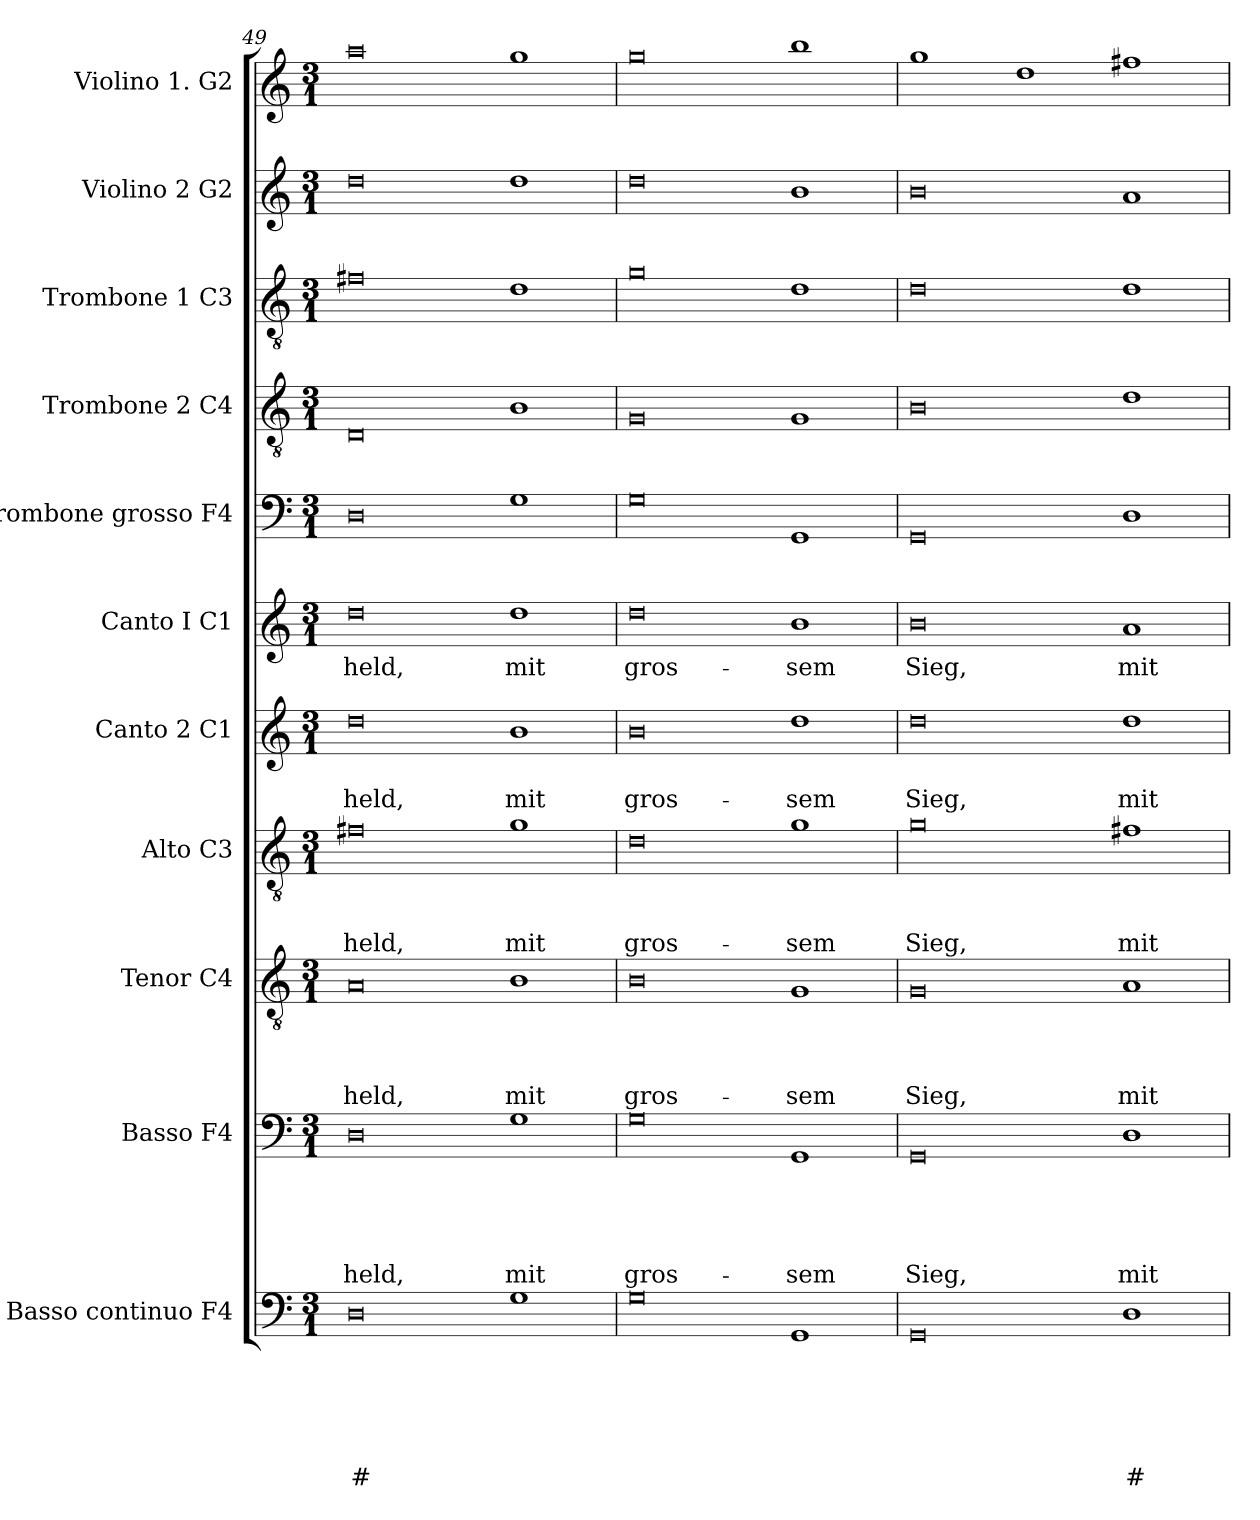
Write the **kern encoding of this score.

**kern	**text	**text	**text	**text	**text	**text	**kern	**text	**text	**text	**text	**text	**kern	**text	**text	**text	**text	**kern	**text	**text	**text	**kern	**text	**text	**kern	**text	**kern	**kern	**kern	**kern	**kern
*part11	*part11	*part11	*part11	*part11	*part11	*part11	*part10	*part10	*part10	*part10	*part10	*part10	*part9	*part9	*part9	*part9	*part9	*part8	*part8	*part8	*part8	*part7	*part7	*part7	*part6	*part6	*part5	*part4	*part3	*part2	*part1
*staff11	*staff11	*staff11	*staff11	*staff11	*staff11	*staff11	*staff10	*staff10	*staff10	*staff10	*staff10	*staff10	*staff9	*staff9	*staff9	*staff9	*staff9	*staff8	*staff8	*staff8	*staff8	*staff7	*staff7	*staff7	*staff6	*staff6	*staff5	*staff4	*staff3	*staff2	*staff1
*I"Basso continuo F4	*	*	*	*	*	*	*I"Basso F4	*	*	*	*	*	*I"Tenor C4	*	*	*	*	*I"Alto C3	*	*	*	*I"Canto 2 C1	*	*	*I"Canto I C1	*	*I"Trombone grosso F4	*I"Trombone 2 C4	*I"Trombone 1 C3	*I"Violino 2 G2	*I"Violino 1. G2
*	*	*	*	*	*	*	*I'B	*	*	*	*	*	*I'T	*	*	*	*	*I'A	*	*	*	*I'C2	*	*	*I'C1	*	*I'Trb 3	*I'Trb 2	*I'Trb 1	*I'Vln2	*I'Vln 1
*clefF4	*	*	*	*	*	*	*clefF4	*	*	*	*	*	*clefGv2	*	*	*	*	*clefGv2	*	*	*	*clefG2	*	*	*clefG2	*	*clefF4	*clefGv2	*clefGv2	*clefG2	*clefG2
*k[]	*	*	*	*	*	*	*k[]	*	*	*	*	*	*k[]	*	*	*	*	*k[]	*	*	*	*k[]	*	*	*k[]	*	*k[]	*k[]	*k[]	*k[]	*k[]
*C:	*	*	*	*	*	*	*C:	*	*	*	*	*	*C:	*	*	*	*	*C:	*	*	*	*C:	*	*	*C:	*	*C:	*C:	*C:	*C:	*C:
*M3/1	*	*	*	*	*	*	*M3/1	*	*	*	*	*	*M3/1	*	*	*	*	*M3/1	*	*	*	*M3/1	*	*	*M3/1	*	*M3/1	*M3/1	*M3/1	*M3/1	*M3/1
=49	=49	=49	=49	=49	=49	=49	=49	=49	=49	=49	=49	=49	=49	=49	=49	=49	=49	=49	=49	=49	=49	=49	=49	=49	=49	=49	=49	=49	=49	=49	=49
!	!	!	!	!	!	!LO:LY:b	!	!	!	!	!	!LO:LY:b	!	!	!	!	!LO:LY:b	!	!	!	!LO:LY:b	!	!	!LO:LY:b	!	!LO:LY:b	!	!	!	!	!
0D	.	.	.	.	.	#	0D	.	.	.	.	-held,	0A	.	.	.	-held,	0f#X	.	.	-held,	0dd	.	-held,	0dd	-held,	0D	0D	0f#X	0dd	0aa
!	!	!	!	!	!	!	!	!	!	!	!	!LO:LY:b	!	!	!	!	!LO:LY:b	!	!	!	!LO:LY:b	!	!	!LO:LY:b	!	!LO:LY:b	!	!	!	!	!
1G	.	.	.	.	.	.	1G	.	.	.	.	mit	1B	.	.	.	mit	1g	.	.	mit	1b	.	mit	1dd	mit	1G	1B	1d	1dd	1gg
=50	=50	=50	=50	=50	=50	=50	=50	=50	=50	=50	=50	=50	=50	=50	=50	=50	=50	=50	=50	=50	=50	=50	=50	=50	=50	=50	=50	=50	=50	=50	=50
!	!	!	!	!	!	!	!	!	!	!	!	!LO:LY:b	!	!	!	!	!LO:LY:b	!	!	!	!LO:LY:b	!	!	!LO:LY:b	!	!LO:LY:b	!	!	!	!	!
0G	.	.	.	.	.	.	0G	.	.	.	.	gros-	0B	.	.	.	gros-	0d	.	.	gros-	0b	.	gros-	0dd	gros-	0G	0G	0g	0dd	0gg
!	!	!	!	!	!	!	!	!	!	!	!	!LO:LY:b	!	!	!	!	!LO:LY:b	!	!	!	!LO:LY:b	!	!	!LO:LY:b	!	!LO:LY:b	!	!	!	!	!
1GG	.	.	.	.	.	.	1GG	.	.	.	.	-sem	1G	.	.	.	-sem	1g	.	.	-sem	1dd	.	-sem	1b	-sem	1GG	1G	1d	1b	1bb
=51	=51	=51	=51	=51	=51	=51	=51	=51	=51	=51	=51	=51	=51	=51	=51	=51	=51	=51	=51	=51	=51	=51	=51	=51	=51	=51	=51	=51	=51	=51	=51
!	!	!	!	!	!	!	!	!	!	!	!	!LO:LY:b	!	!	!	!	!LO:LY:b	!	!	!	!LO:LY:b	!	!	!LO:LY:b	!	!LO:LY:b	!	!	!	!	!
0GG	.	.	.	.	.	.	0GG	.	.	.	.	Sieg,	0G	.	.	.	Sieg,	0g	.	.	Sieg,	0dd	.	Sieg,	0b	Sieg,	0GG	0B	0d	0b	1gg
.	.	.	.	.	.	.	.	.	.	.	.	.	.	.	.	.	.	.	.	.	.	.	.	.	.	.	.	.	.	.	1dd
!	!	!	!	!	!	!LO:LY:b	!	!	!	!	!	!LO:LY:b	!	!	!	!	!LO:LY:b	!	!	!	!LO:LY:b	!	!	!LO:LY:b	!	!LO:LY:b	!	!	!	!	!
1D	.	.	.	.	.	#	1D	.	.	.	.	mit	1A	.	.	.	mit	1f#X	.	.	mit	1dd	.	mit	1a	mit	1D	1d	1d	1a	1ff#X
=	=	=	=	=	=	=	=	=	=	=	=	=	=	=	=	=	=	=	=	=	=	=	=	=	=	=	=	=	=	=	=
*-	*-	*-	*-	*-	*-	*-	*-	*-	*-	*-	*-	*-	*-	*-	*-	*-	*-	*-	*-	*-	*-	*-	*-	*-	*-	*-	*-	*-	*-	*-	*-
